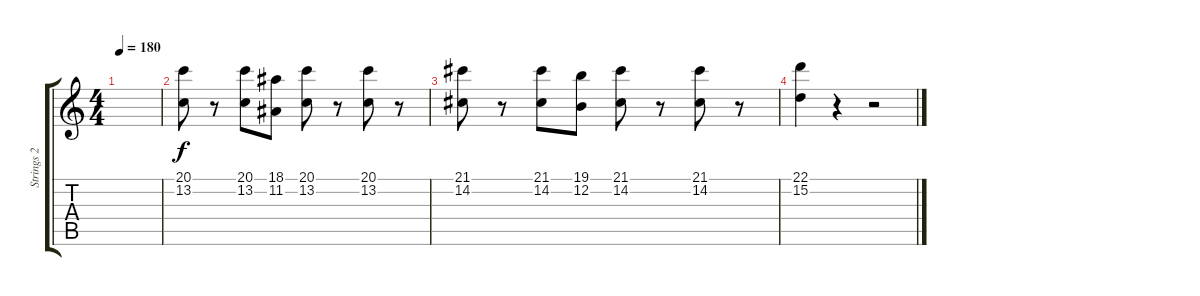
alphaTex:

\track ("Strings 2" "Strings 2") {instrument stringensemble1}
\staff {score tabs}
\tuning (E4 B3 G3 D3 A2 E2) {hide}
\ts (4 4)
\tempo 180
\clef g2
\ks c
|
(20.1 13.2).8 r.8 (20.1 13.2).8 (18.1 11.2).8 (20.1 13.2).8 r.8 (20.1 13.2).8 r.8 |
(21.1 14.2).8 r.8 (21.1 14.2).8 (19.1 12.2).8 (21.1 14.2).8 r.8 (21.1 14.2).8 r.8 |
(22.1 15.2).4 r.4 r.2
